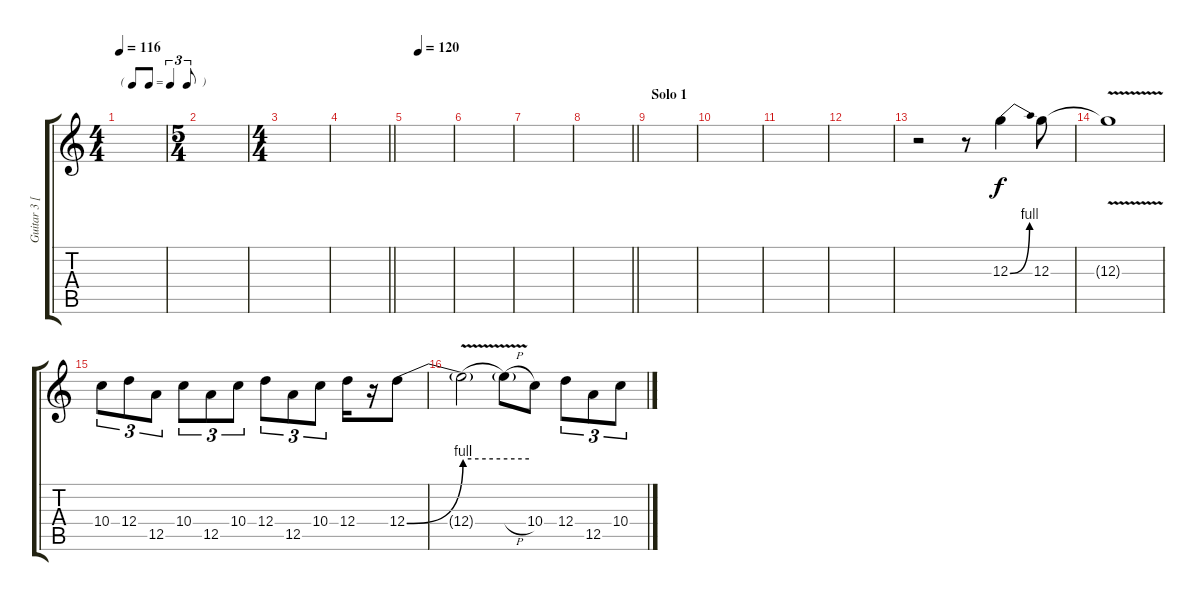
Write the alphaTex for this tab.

\track ("Guitar 3 [Solo]" "Guitar 3 [") {instrument distortionguitar}
\staff {score tabs}
\tuning (E4 B3 G3 D3 A2 E2) {hide}
\ts (4 4)
\tf triplet8th
\tempo 116
\clef g2
\ks c
|
\ts (5 4)
|
\ts (4 4)
|
\barLineRight lightlight
|
\tempo (120 0.25)
|
|
|
\barLineRight lightlight
|
\section ("" "Solo 1")
|
|
|
|
r.2 r.8 12.3{be (bend 0 0 60 4)}.4{dy f} 12.3.8 |
12.3{v t}.1 |
10.4.8{tu (3 2)} 12.4.8{tu (3 2)} 12.5.8{tu (3 2)} 10.4.8{tu (3 2)} 12.5.8{tu (3 2)} 10.4.8{tu (3 2)} 12.4.8{tu (3 2)} 12.5.8{tu (3 2)} 10.4.8{tu (3 2)} 12.4.16 r.16 12.4{be (bend 0 0 60 4)}.8 |
12.4{be (hold 0 4 60 4) v t}.2 12.4{h t}.8 10.4.8 12.4.8{tu (3 2)} 12.5.8{tu (3 2)} 10.4.8{tu (3 2)}
